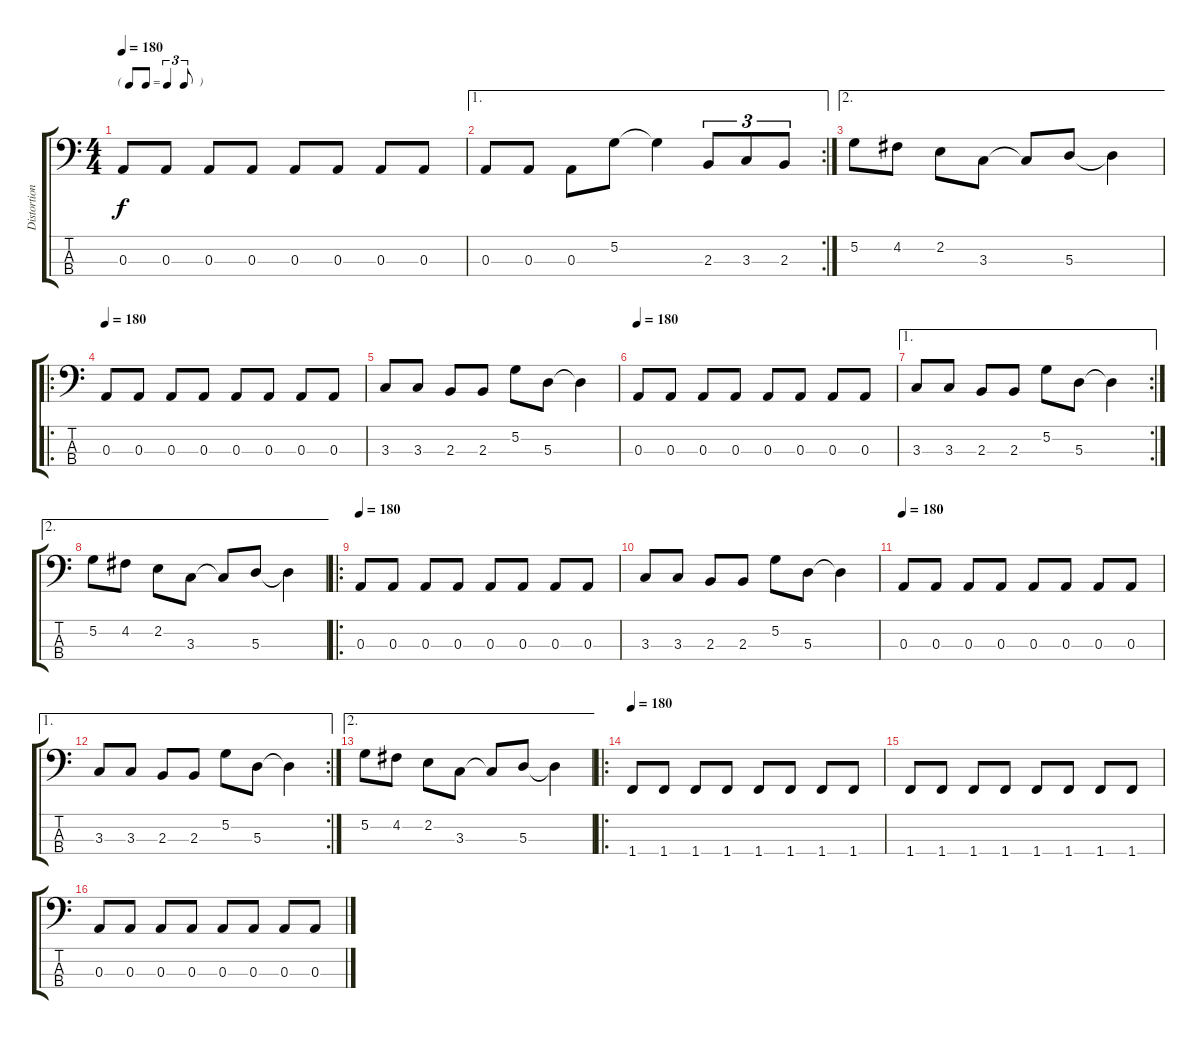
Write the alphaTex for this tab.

\track ("Distortion Guitar 3" "Distortion") {instrument electricbassfinger}
\staff {score tabs}
\tuning (G2 D2 A1 E1) {hide}
\ts (4 4)
\tf triplet8th
\tempo 180
\clef f4
\ks c
0.3.8{dy f} 0.3.8 0.3.8 0.3.8 0.3.8 0.3.8 0.3.8 0.3.8 |
\ae 1
\rc 2
0.3.8 0.3.8 0.3.8 5.2.8 5.2{t}.4 2.3.8{tu (3 2)} 3.3.8{tu (3 2)} 2.3.8{tu (3 2)} |
\ae 2
5.2.8 4.2.8 2.2.8 3.3.8 3.3{t}.8 5.3.8 5.3{t}.4 |
\ro
\tempo 180
0.3.8 0.3.8 0.3.8 0.3.8 0.3.8 0.3.8 0.3.8 0.3.8 |
3.3.8 3.3.8 2.3.8 2.3.8 5.2.8 5.3.8 5.3{t}.4 |
\tempo 180
0.3.8 0.3.8 0.3.8 0.3.8 0.3.8 0.3.8 0.3.8 0.3.8 |
\ae 1
\rc 2
3.3.8 3.3.8 2.3.8 2.3.8 5.2.8 5.3.8 5.3{t}.4 |
\ae 2
5.2.8 4.2.8 2.2.8 3.3.8 3.3{t}.8 5.3.8 5.3{t}.4 |
\ro
\tempo 180
0.3.8 0.3.8 0.3.8 0.3.8 0.3.8 0.3.8 0.3.8 0.3.8 |
3.3.8 3.3.8 2.3.8 2.3.8 5.2.8 5.3.8 5.3{t}.4 |
\tempo 180
0.3.8 0.3.8 0.3.8 0.3.8 0.3.8 0.3.8 0.3.8 0.3.8 |
\ae 1
\rc 2
3.3.8 3.3.8 2.3.8 2.3.8 5.2.8 5.3.8 5.3{t}.4 |
\ae 2
5.2.8 4.2.8 2.2.8 3.3.8 3.3{t}.8 5.3.8 5.3{t}.4 |
\ro
\tempo 180
1.4.8 1.4.8 1.4.8 1.4.8 1.4.8 1.4.8 1.4.8 1.4.8 |
1.4.8 1.4.8 1.4.8 1.4.8 1.4.8 1.4.8 1.4.8 1.4.8 |
0.3.8 0.3.8 0.3.8 0.3.8 0.3.8 0.3.8 0.3.8 0.3.8
